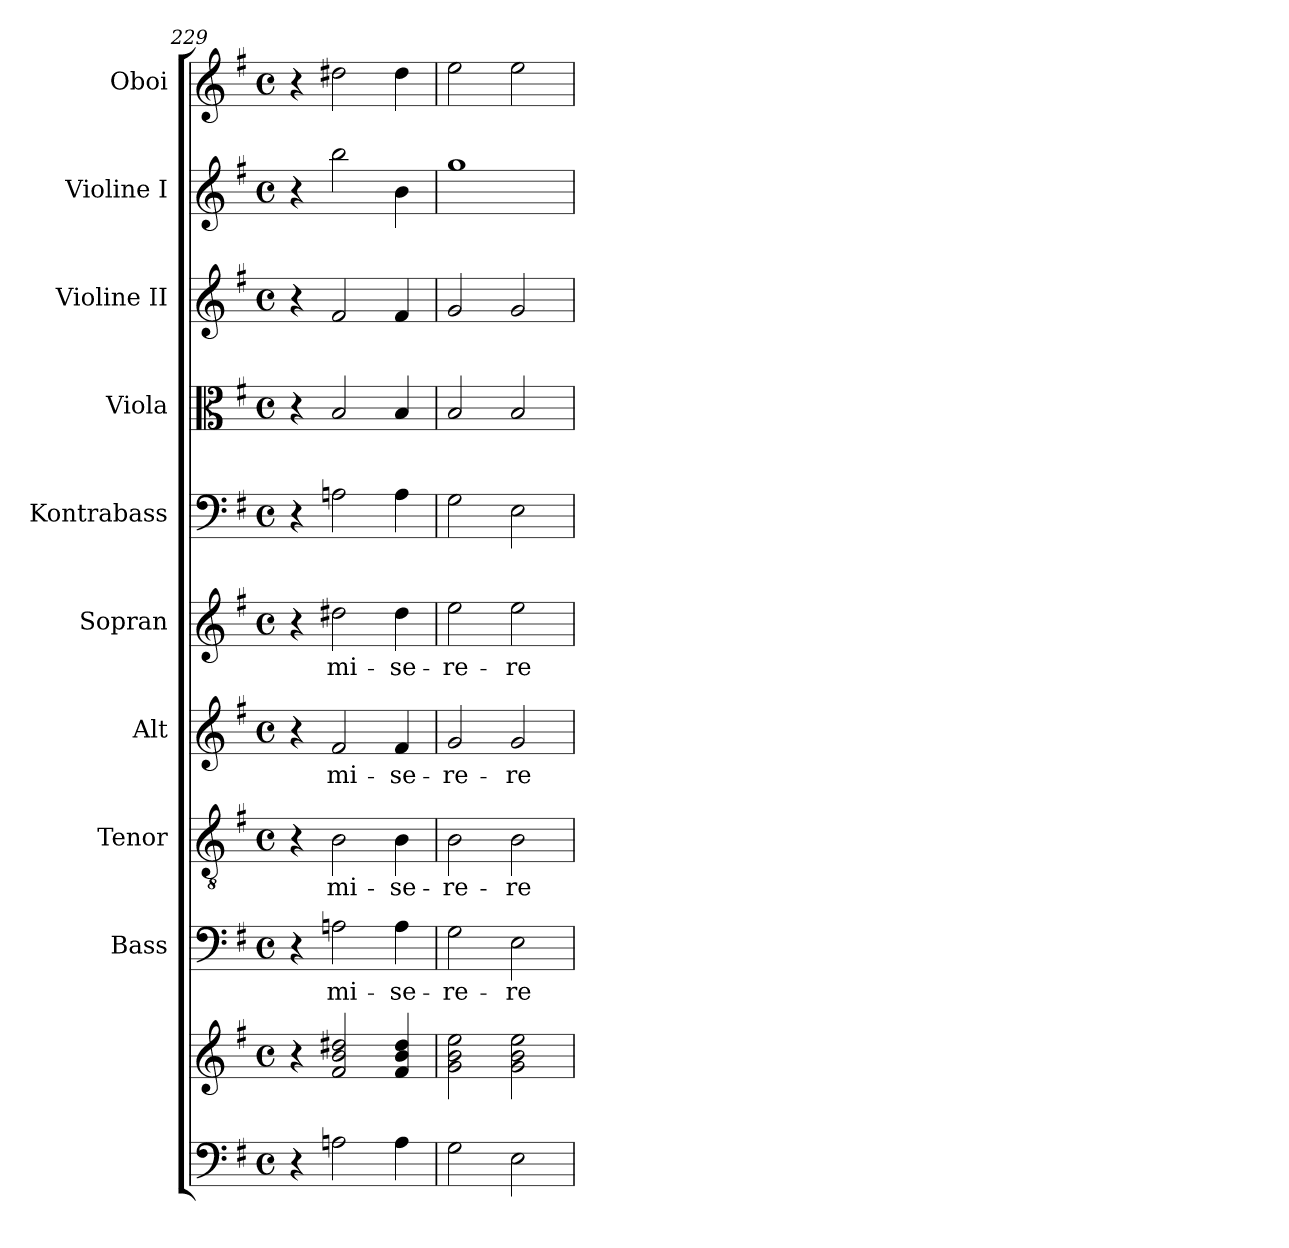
**kern	**kern	**kern	**text	**kern	**text	**kern	**text	**kern	**text	**kern	**kern	**kern	**kern	**kern
*part10	*part10	*part9	*part9	*part8	*part8	*part7	*part7	*part6	*part6	*part5	*part4	*part3	*part2	*part1
*staff11	*staff10	*staff9	*staff9	*staff8	*staff8	*staff7	*staff7	*staff6	*staff6	*staff5	*staff4	*staff3	*staff2	*staff1
*	*	*I"Bass	*	*I"Tenor	*	*I"Alt	*	*I"Sopran	*	*I"Kontrabass	*I"Viola	*I"Violine II	*I"Violine I	*I"Oboi
*	*	*I'B.	*	*I'T.	*	*I'A.	*	*I'S.	*	*I'Kb.	*I'Vla.	*I'Vl. II	*I'Vl. I	*I'Ob.
*clefF4	*clefG2	*clefF4	*	*clefGv2	*	*clefG2	*	*clefG2	*	*clefF4	*clefC3	*clefG2	*clefG2	*clefG2
*	*	*	*	*	*	*	*	*	*	*ITrd7c12	*	*	*	*
*k[f#]	*k[f#]	*k[f#]	*	*k[f#]	*	*k[f#]	*	*k[f#]	*	*k[f#]	*k[f#]	*k[f#]	*k[f#]	*k[f#]
*G:	*G:	*G:	*	*G:	*	*G:	*	*G:	*	*G:	*G:	*G:	*G:	*G:
*M4/4	*M4/4	*M4/4	*	*M4/4	*	*M4/4	*	*M4/4	*	*M4/4	*M4/4	*M4/4	*M4/4	*M4/4
*met(c)	*met(c)	*met(c)	*	*met(c)	*	*met(c)	*	*met(c)	*	*met(c)	*met(c)	*met(c)	*met(c)	*met(c)
=229	=229	=229	=229	=229	=229	=229	=229	=229	=229	=229	=229	=229	=229	=229
4r	4r	4r	.	4r	.	4r	.	4r	.	4r	4r	4r	4r	4r
!	!	!	!LO:LY:b	!	!LO:LY:b	!	!LO:LY:b	!	!LO:LY:b	!	!	!	!	!
2An\	2f#/ 2b/ 2dd#X/	2An\	mi-	2B\	mi-	2f#/	mi-	2dd#X\	mi-	2AAn\	2B/	2f#/	2bb\	2dd#X\
!	!	!	!LO:LY:b	!	!LO:LY:b	!	!LO:LY:b	!	!LO:LY:b	!	!	!	!	!
4A\	4f#/ 4b/ 4dd#/	4A\	-se-	4B\	-se-	4f#/	-se-	4dd#\	-se-	4AA\	4B/	4f#/	4b\	4dd#\
=230	=230	=230	=230	=230	=230	=230	=230	=230	=230	=230	=230	=230	=230	=230
!	!	!	!LO:LY:b	!	!LO:LY:b	!	!LO:LY:b	!	!LO:LY:b	!	!	!	!	!
2G\	2g\ 2b\ 2ee\	2G\	-re-	2B\	-re-	2g/	-re-	2ee\	-re-	2GG\	2B/	2g/	1gg	2ee\
!	!	!	!LO:LY:b	!	!LO:LY:b	!	!LO:LY:b	!	!LO:LY:b	!	!	!	!	!
2E\	2g\ 2b\ 2ee\	2E\	-re	2B\	-re	2g/	-re	2ee\	-re	2EE\	2B/	2g/	.	2ee\
=	=	=	=	=	=	=	=	=	=	=	=	=	=	=
*-	*-	*-	*-	*-	*-	*-	*-	*-	*-	*-	*-	*-	*-	*-
